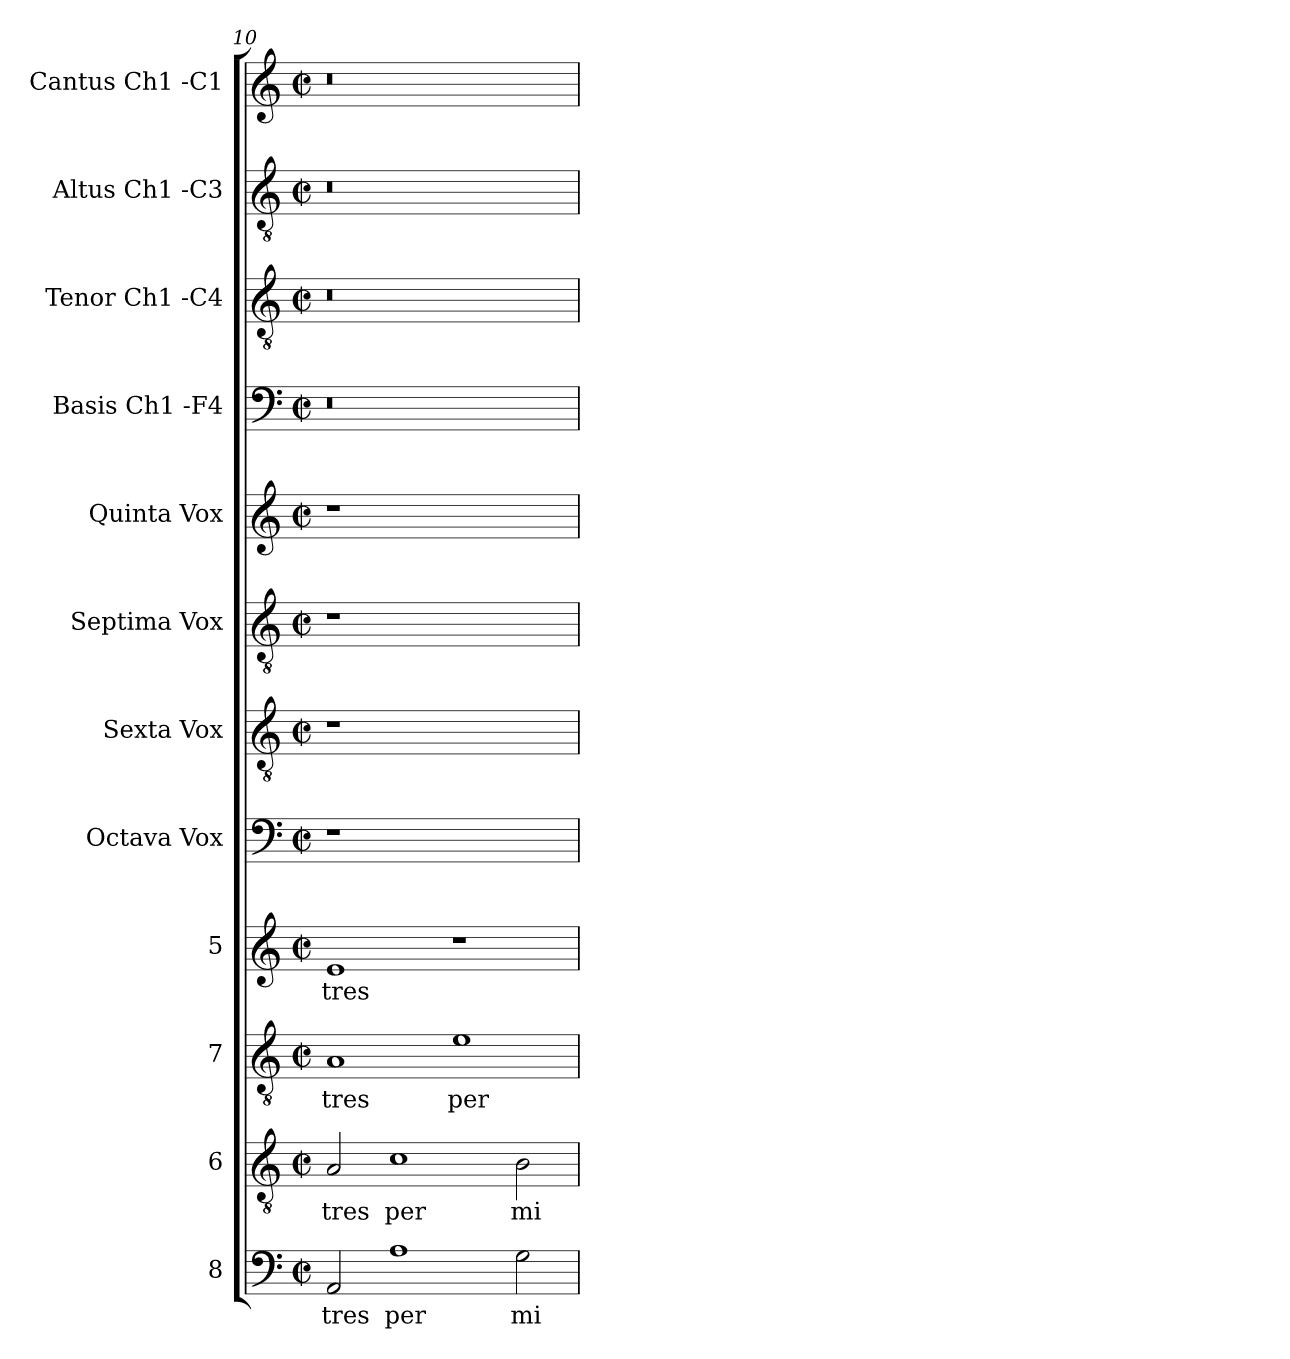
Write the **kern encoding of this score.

**kern	**text	**kern	**text	**kern	**text	**kern	**text	**kern	**kern	**kern	**kern	**kern	**kern	**kern	**kern
*part12	*part12	*part11	*part11	*part10	*part10	*part9	*part9	*part8	*part7	*part6	*part5	*part4	*part3	*part2	*part1
*staff12	*staff12	*staff11	*staff11	*staff10	*staff10	*staff9	*staff9	*staff8	*staff7	*staff6	*staff5	*staff4	*staff3	*staff2	*staff1
*I"8	*	*I"6	*	*I"7	*	*I"5	*	*I"Octava  Vox	*I"Sexta  Vox	*I"Septima  Vox	*I"Quinta  Vox	*I"Basis  Ch1 -F4	*I"Tenor  Ch1 -C4	*I"Altus  Ch1 -C3	*I"Cantus  Ch1 -C1
*	*	*	*	*	*	*	*	*	*	*	*	*I'B	*I'T	*I'A	*I'C
*clefF4	*	*clefGv2	*	*clefGv2	*	*clefG2	*	*clefF4	*clefGv2	*clefGv2	*clefG2	*clefF4	*clefGv2	*clefGv2	*clefG2
*k[]	*	*k[]	*	*k[]	*	*k[]	*	*k[]	*k[]	*k[]	*k[]	*k[]	*k[]	*k[]	*k[]
*C:	*	*C:	*	*C:	*	*C:	*	*C:	*C:	*C:	*C:	*C:	*C:	*C:	*C:
*M2/2	*	*M2/2	*	*M2/2	*	*M2/2	*	*M2/2	*M2/2	*M2/2	*M2/2	*M2/2	*M2/2	*M2/2	*M2/2
*met(c|)	*	*met(c|)	*	*met(c|)	*	*met(c|)	*	*met(c|)	*met(c|)	*met(c|)	*met(c|)	*met(c|)	*met(c|)	*met(c|)	*met(c|)
=10	=10	=10	=10	=10	=10	=10	=10	=10	=10	=10	=10	=10	=10	=10	=10
!	!LO:LY:b:cj	!	!LO:LY:b:cj	!	!LO:LY:b:cj	!	!LO:LY:b:cj	!	!	!	!	!	!	!	!
2AA/	-tres	2A/	-tres	1A	-tres	1e	-tres	1r	1r	1r	1r	0r	0r	0r	0r
!	!LO:LY:b:cj	!	!LO:LY:b:cj	!	!	!	!	!	!	!	!	!	!	!	!
1A	per	1c	per	.	.	.	.	.	.	.	.	.	.	.	.
!	!	!	!	!	!LO:LY:b:cj	!	!	!	!	!	!	!	!	!	!
.	.	.	.	1e	per	1r	.	1ryy	1ryy	1ryy	1ryy	.	.	.	.
!	!LO:LY:b:cj	!	!LO:LY:b:cj	!	!	!	!	!	!	!	!	!	!	!	!
2G\	mi-	2B\	mi-	.	.	.	.	.	.	.	.	.	.	.	.
=	=	=	=	=	=	=	=	=	=	=	=	=	=	=	=
*-	*-	*-	*-	*-	*-	*-	*-	*-	*-	*-	*-	*-	*-	*-	*-
